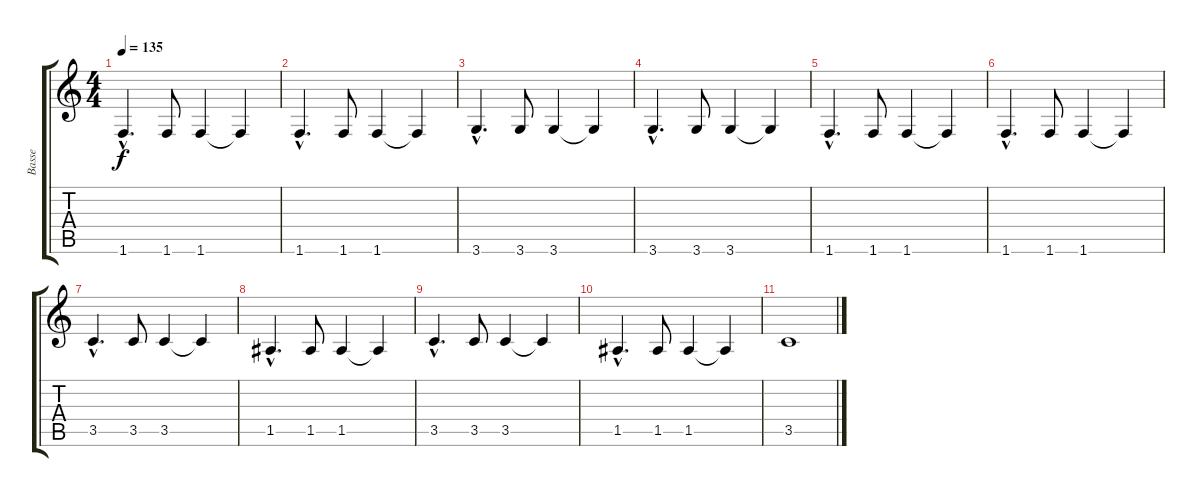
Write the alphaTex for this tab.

\track ("Basse" "Basse") {instrument acousticguitarnylon}
\staff {score tabs}
\tuning (E4 B3 G3 D3 A2 E2) {hide}
\ts (4 4)
\tempo 135
\clef g2
\ks c
1.6{hac}.4{d dy f} 1.6.8 1.6.4 1.6{t}.4 |
1.6{hac}.4{d} 1.6.8 1.6.4 1.6{t}.4 |
3.6{hac}.4{d} 3.6.8 3.6.4 3.6{t}.4 |
3.6{hac}.4{d} 3.6.8 3.6.4 3.6{t}.4 |
1.6{hac}.4{d} 1.6.8 1.6.4 1.6{t}.4 |
1.6{hac}.4{d} 1.6.8 1.6.4 1.6{t}.4 |
3.5{hac}.4{d} 3.5.8 3.5.4 3.5{t}.4 |
1.5{hac}.4{d} 1.5.8 1.5.4 1.5{t}.4 |
3.5{hac}.4{d} 3.5.8 3.5.4 3.5{t}.4 |
1.5{hac}.4{d} 1.5.8 1.5.4 1.5{t}.4 |
3.5.1
